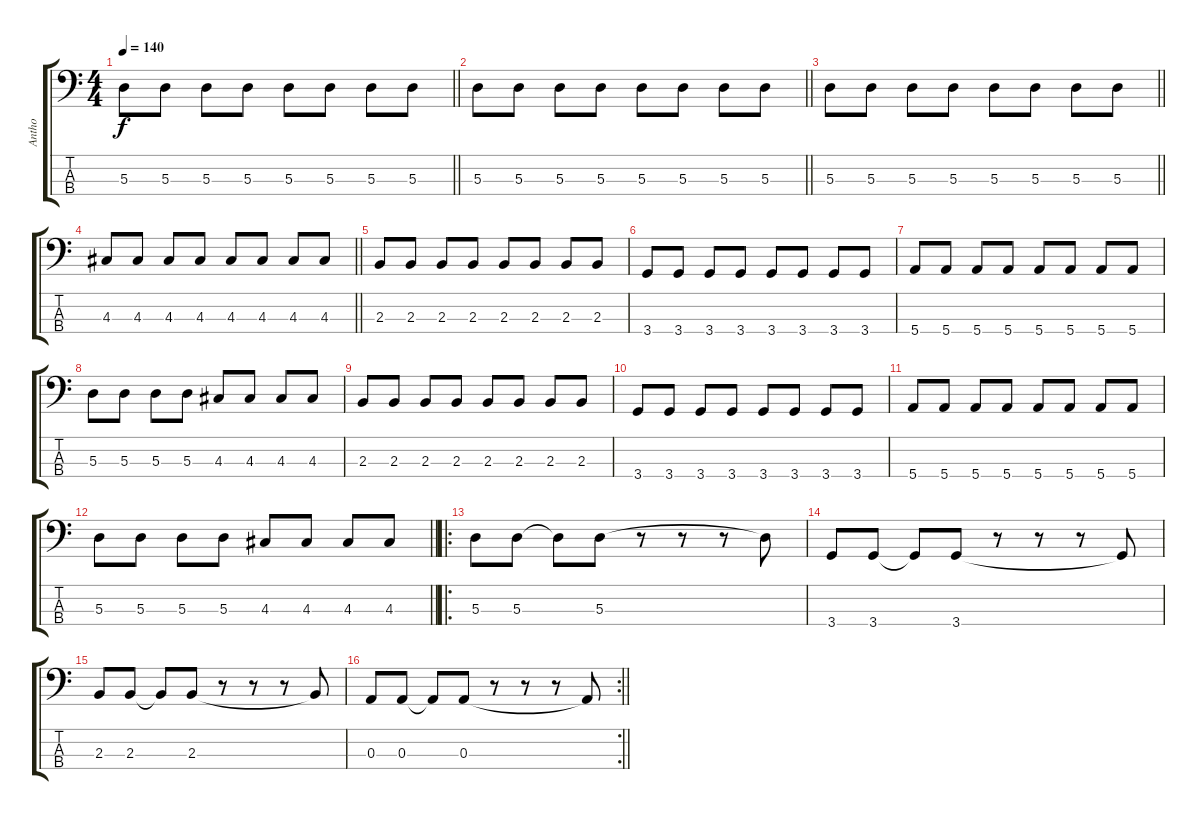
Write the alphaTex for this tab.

\track ("Antho" "Antho") {instrument electricbassfinger}
\staff {score tabs}
\tuning (G2 D2 A1 E1) {hide}
\ts (4 4)
\tempo 140
\clef f4
\barLineRight lightlight
\ks c
5.3.8{dy f} 5.3.8 5.3.8 5.3.8 5.3.8 5.3.8 5.3.8 5.3.8 |
\barLineRight lightlight
5.3.8 5.3.8 5.3.8 5.3.8 5.3.8 5.3.8 5.3.8 5.3.8 |
\barLineRight lightlight
5.3.8 5.3.8 5.3.8 5.3.8 5.3.8 5.3.8 5.3.8 5.3.8 |
\barLineRight lightlight
4.3.8 4.3.8 4.3.8 4.3.8 4.3.8 4.3.8 4.3.8 4.3.8 |
2.3.8 2.3.8 2.3.8 2.3.8 2.3.8 2.3.8 2.3.8 2.3.8 |
3.4.8 3.4.8 3.4.8 3.4.8 3.4.8 3.4.8 3.4.8 3.4.8 |
5.4.8 5.4.8 5.4.8 5.4.8 5.4.8 5.4.8 5.4.8 5.4.8 |
5.3.8 5.3.8 5.3.8 5.3.8 4.3.8 4.3.8 4.3.8 4.3.8 |
2.3.8 2.3.8 2.3.8 2.3.8 2.3.8 2.3.8 2.3.8 2.3.8 |
3.4.8 3.4.8 3.4.8 3.4.8 3.4.8 3.4.8 3.4.8 3.4.8 |
5.4.8 5.4.8 5.4.8 5.4.8 5.4.8 5.4.8 5.4.8 5.4.8 |
\barLineRight lightlight
5.3.8 5.3.8 5.3.8 5.3.8 4.3.8 4.3.8 4.3.8 4.3.8 |
\ro
5.3.8 5.3.8 5.3{t}.8 5.3.8 r.8 r.8 r.8 5.3{t}.8 |
3.4.8 3.4.8 3.4{t}.8 3.4.8 r.8 r.8 r.8 3.4{t}.8 |
2.3.8 2.3.8 2.3{t}.8 2.3.8 r.8 r.8 r.8 2.3{t}.8 |
\rc 2
\barLineRight lightlight
0.3.8 0.3.8 0.3{t}.8 0.3.8 r.8 r.8 r.8 0.3{t}.8
